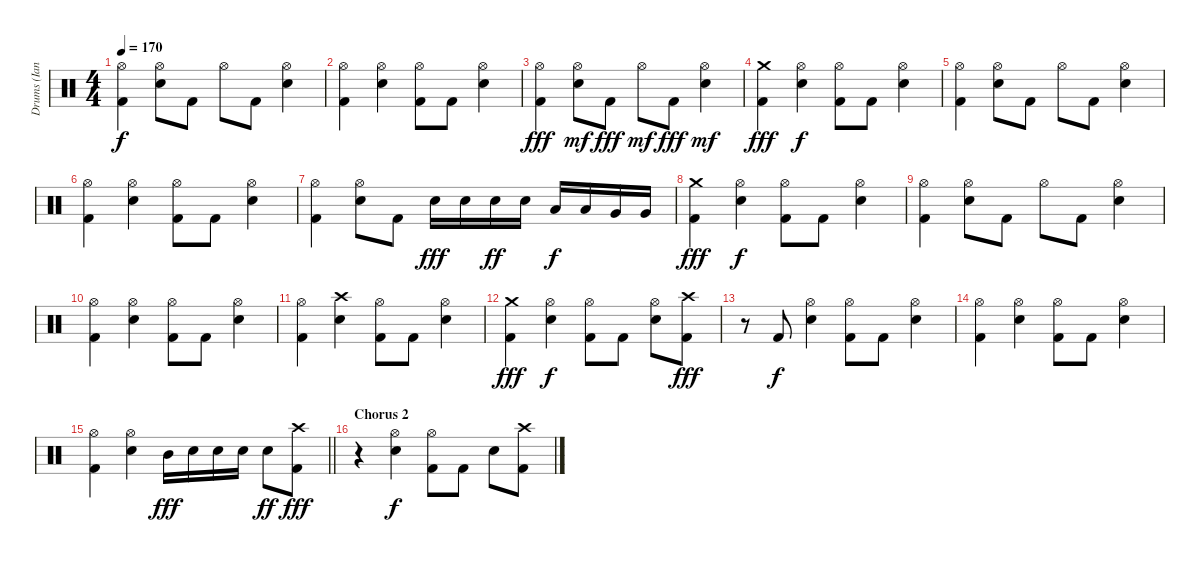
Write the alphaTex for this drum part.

\track ("Drums (Ian Paice)" "Drums (Ian") {instrument percussion}
\staff {score}
\articulation defaults
\ts (4 4)
\tempo 170
\clef neutral
\ks c
("Hi-Hat (open)" "Kick (hit) 2").4{dy f} ("Hi-Hat (open)" "Electric Snare (hit)").8 "Kick (hit) 2".8 "Hi-Hat (open)".8 "Kick (hit) 2".8 ("Hi-Hat (open)" "Electric Snare (hit)").4 |
("Hi-Hat (open)" "Kick (hit) 2").4 ("Hi-Hat (open)" "Electric Snare (hit)").4 ("Hi-Hat (open)" "Kick (hit) 2").8 "Kick (hit) 2".8 ("Hi-Hat (open)" "Electric Snare (hit)").4 |
("Hi-Hat (open)" "Kick (hit) 2").4{dy fff} ("Hi-Hat (open)" "Electric Snare (hit)").8{dy mf} "Kick (hit) 2".8{dy fff} "Hi-Hat (open)".8{dy mf} "Kick (hit) 2".8{dy fff} ("Hi-Hat (open)" "Electric Snare (hit)").4{dy mf} |
("Crash medium (hit)" "Kick (hit) 2").4{dy fff} ("Hi-Hat (open)" "Electric Snare (hit)").4{dy f} ("Hi-Hat (open)" "Kick (hit) 2").8 "Kick (hit) 2".8 ("Hi-Hat (open)" "Electric Snare (hit)").4 |
("Hi-Hat (open)" "Kick (hit) 2").4 ("Hi-Hat (open)" "Electric Snare (hit)").8 "Kick (hit) 2".8 "Hi-Hat (open)".8 "Kick (hit) 2".8 ("Hi-Hat (open)" "Electric Snare (hit)").4 |
("Hi-Hat (open)" "Kick (hit) 2").4 ("Hi-Hat (open)" "Electric Snare (hit)").4 ("Hi-Hat (open)" "Kick (hit) 2").8 "Kick (hit) 2".8 ("Hi-Hat (open)" "Electric Snare (hit)").4 |
("Hi-Hat (open)" "Kick (hit) 2").4 ("Hi-Hat (open)" "Electric Snare (hit)").8 "Kick (hit) 2".8 "Electric Snare (hit)".16{dy fff} "Electric Snare (hit)".16 "Electric Snare (hit)".16{dy ff} "Electric Snare (hit)".16 "Low Tom (hit)".16{dy f} "Low Tom (hit)".16 "Very Low Tom (hit)".16 "Very Low Tom (hit)".16 |
("Crash medium (hit)" "Kick (hit) 2").4{dy fff} ("Hi-Hat (open)" "Electric Snare (hit)").4{dy f} ("Hi-Hat (open)" "Kick (hit) 2").8 "Kick (hit) 2".8 ("Hi-Hat (open)" "Electric Snare (hit)").4 |
("Hi-Hat (open)" "Kick (hit) 2").4 ("Hi-Hat (open)" "Electric Snare (hit)").8 "Kick (hit) 2".8 "Hi-Hat (open)".8 "Kick (hit) 2".8 ("Hi-Hat (open)" "Electric Snare (hit)").4 |
("Hi-Hat (open)" "Kick (hit) 2").4 ("Hi-Hat (open)" "Electric Snare (hit)").4 ("Hi-Hat (open)" "Kick (hit) 2").8 "Kick (hit) 2".8 ("Hi-Hat (open)" "Electric Snare (hit)").4 |
("Hi-Hat (open)" "Kick (hit) 2").4 ("Crash high (hit)" "Electric Snare (hit)").4 ("Hi-Hat (open)" "Kick (hit) 2").8 "Kick (hit) 2".8 ("Hi-Hat (open)" "Electric Snare (hit)").4 |
("Crash medium (hit)" "Kick (hit) 2").4{dy fff} ("Hi-Hat (open)" "Electric Snare (hit)").4{dy f} ("Hi-Hat (open)" "Kick (hit) 2").8 "Kick (hit) 2".8 ("Hi-Hat (open)" "Electric Snare (hit)").8 ("Crash high (hit)" "Kick (hit) 2").8{dy fff} |
r.8 "Kick (hit) 2".8{dy f} ("Hi-Hat (open)" "Electric Snare (hit)").4 ("Hi-Hat (open)" "Kick (hit) 2").8 "Kick (hit) 2".8 ("Hi-Hat (open)" "Electric Snare (hit)").4 |
("Hi-Hat (open)" "Kick (hit) 2").4 ("Hi-Hat (open)" "Electric Snare (hit)").4 ("Hi-Hat (open)" "Kick (hit) 2").8 "Kick (hit) 2".8 ("Hi-Hat (open)" "Electric Snare (hit)").4 |
\barLineRight lightlight
("Hi-Hat (open)" "Kick (hit) 2").4 ("Hi-Hat (open)" "Electric Snare (hit)").4 "Mid Tom (hit)".16{dy fff} "Electric Snare (hit)".16 "Electric Snare (hit)".16 "Electric Snare (hit)".16 "Electric Snare (hit)".8{dy ff} ("Crash high (hit)" "Kick (hit) 2").8{dy fff} |
\section ("" "Chorus 2")
r.4 ("Hi-Hat (open)" "Electric Snare (hit)").4{dy f} ("Hi-Hat (open)" "Kick (hit) 2").8 "Kick (hit) 2".8 "Electric Snare (hit)".8 ("Crash high (hit)" "Kick (hit) 2").8
